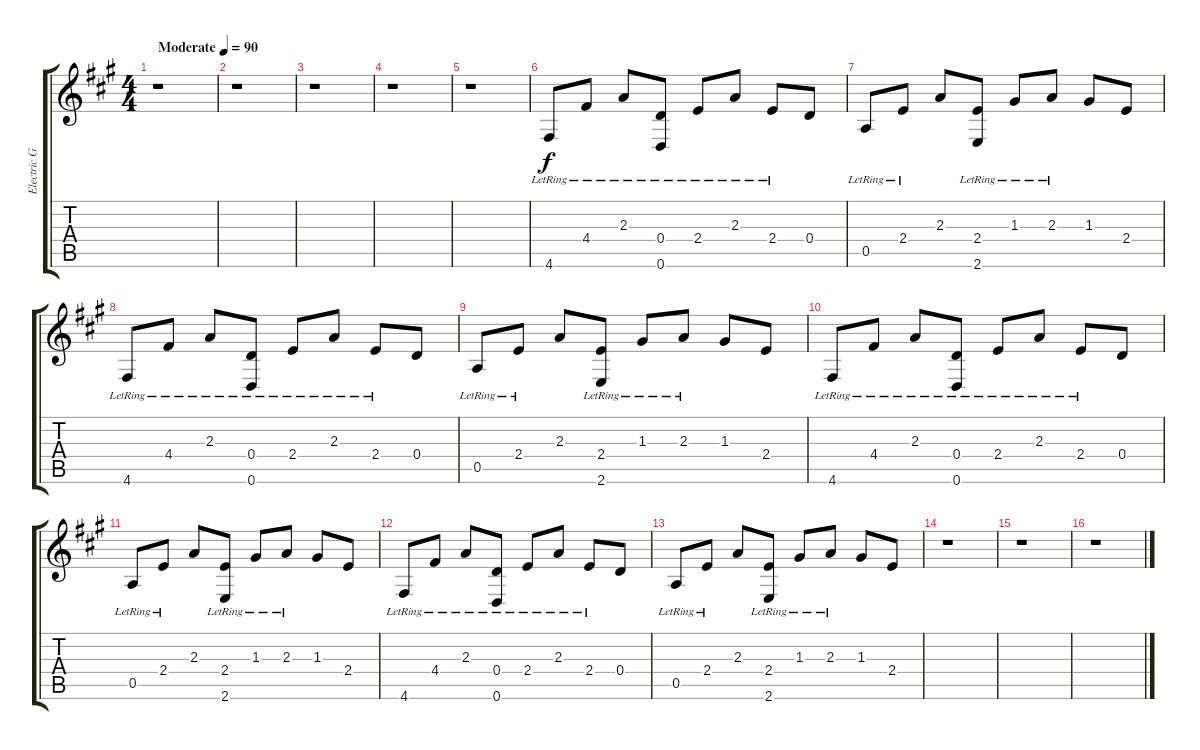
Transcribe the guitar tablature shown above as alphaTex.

\track ("Electric Guitar" "Electric G") {instrument electricguitarclean}
\staff {score tabs}
\tuning (E4 B3 G3 D3 A2 D2) {hide}
\ts (4 4)
\tempo (90 "Moderate")
\clef g2
\ks a
r.1{dy f instrument electricguitarclean} |
r.1 |
r.1 |
r.1 |
r.1 |
4.6{lr}.8 4.4{lr}.8 2.3{lr}.8 (0.4{lr} 0.6{lr}).8 2.4{lr}.8 2.3{lr}.8 2.4{lr}.8 0.4.8 |
0.5{lr}.8 2.4{lr}.8 2.3.8 (2.4{lr} 2.6{lr}).8 1.3{lr}.8 2.3{lr}.8 1.3.8 2.4.8 |
4.6{lr}.8 4.4{lr}.8 2.3{lr}.8 (0.4{lr} 0.6{lr}).8 2.4{lr}.8 2.3{lr}.8 2.4{lr}.8 0.4.8 |
0.5{lr}.8 2.4{lr}.8 2.3.8 (2.4{lr} 2.6{lr}).8 1.3{lr}.8 2.3{lr}.8 1.3.8 2.4.8 |
4.6{lr}.8 4.4{lr}.8 2.3{lr}.8 (0.4{lr} 0.6{lr}).8 2.4{lr}.8 2.3{lr}.8 2.4{lr}.8 0.4.8 |
0.5{lr}.8 2.4{lr}.8 2.3.8 (2.4{lr} 2.6{lr}).8 1.3{lr}.8 2.3{lr}.8 1.3.8 2.4.8 |
4.6{lr}.8 4.4{lr}.8 2.3{lr}.8 (0.4{lr} 0.6{lr}).8 2.4{lr}.8 2.3{lr}.8 2.4{lr}.8 0.4.8 |
0.5{lr}.8 2.4{lr}.8 2.3.8 (2.4{lr} 2.6{lr}).8 1.3{lr}.8 2.3{lr}.8 1.3.8 2.4.8 |
r.1 |
r.1 |
r.1
